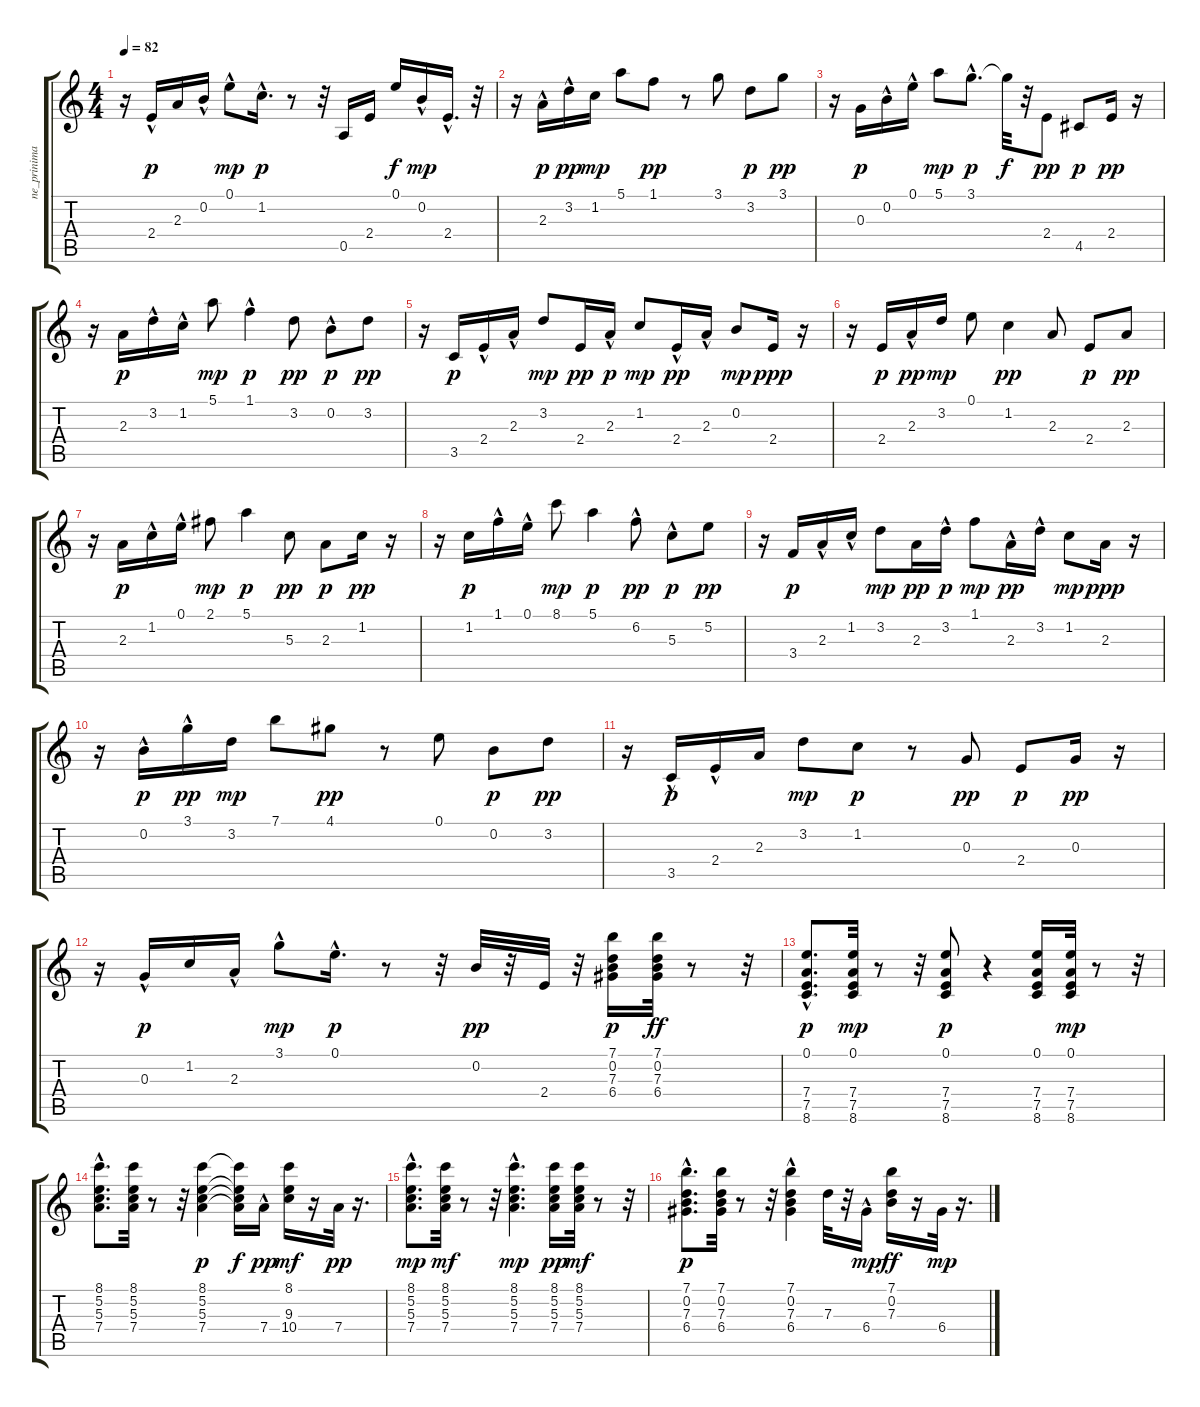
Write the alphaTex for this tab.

\track ("ne_prinimai" "ne_prinima") {instrument acousticguitarsteel}
\staff {score tabs}
\tuning (E4 B3 G3 D3 A2 E2) {hide}
\ts (4 4)
\tempo 82
\clef g2
\ks c
r.16{dy pp} 2.4{hac}.16{dy p} 2.3.16 0.2{hac}.16 0.1{hac}.8{dy mp} 1.2{hac}.16{d dy p} r.8 r.32 0.5.16 2.4.16 0.1.16{dy f} 0.2{hac}.16{dy mp} 2.4{hac}.16{d} r.32 |
r.16 2.3{hac}.16{dy p} 3.2{hac}.16{dy pp} 1.2.16{dy mp} 5.1.8 1.1.8{dy pp} r.8 3.1.8 3.2.8{dy p} 3.1.8{dy pp} |
r.16 0.3.16{dy p} 0.2{hac}.16 0.1{hac}.16 5.1.8{dy mp} 3.1{hac}.8{d dy p} 3.1{t}.32{dy f} r.32 2.4.8{dy pp} 4.5.8{dy p} 2.4.16{dy pp} r.16 |
r.16 2.3.16{dy p} 3.2{hac}.16 1.2{hac}.16 5.1.8{dy mp} 1.1{hac}.4{dy p} 3.2.8{dy pp} 0.2{hac}.8{dy p} 3.2.8{dy pp} |
r.16 3.5.16{dy p} 2.4{hac}.16 2.3{hac}.16 3.2.8{dy mp} 2.4.16{dy pp} 2.3{hac}.16{dy p} 1.2.8{dy mp} 2.4{hac}.16{dy pp} 2.3{hac}.16 0.2.8{dy mp} 2.4.16{dy ppp} r.16 |
r.16 2.4.16{dy p} 2.3{hac}.16{dy pp} 3.2.16{dy mp} 0.1.8 1.2.4{dy pp} 2.3.8 2.4.8{dy p} 2.3.8{dy pp} |
r.16 2.3.16{dy p} 1.2{hac}.16 0.1{hac}.16 2.1.8{dy mp} 5.1.4{dy p} 5.3.8{dy pp} 2.3.8{dy p} 1.2.16{dy pp} r.16 |
r.16 1.2.16{dy p} 1.1{hac}.16 0.1{hac}.16 8.1.8{dy mp} 5.1.4{dy p} 6.2{hac}.8{dy pp} 5.3{hac}.8{dy p} 5.2.8{dy pp} |
r.16 3.4.16{dy p} 2.3{hac}.16 1.2{hac}.16 3.2.8{dy mp} 2.3.16{dy pp} 3.2{hac}.16{dy p} 1.1.8{dy mp} 2.3{hac}.16{dy pp} 3.2{hac}.16 1.2.8{dy mp} 2.3.16{dy ppp} r.16 |
r.16 0.2{hac}.16{dy p} 3.1{hac}.16{dy pp} 3.2.16{dy mp} 7.1.8 4.1.8{dy pp} r.8 0.1.8 0.2.8{dy p} 3.2.8{dy pp} |
r.16 3.5{hac}.16{dy p} 2.4{hac}.16 2.3.16 3.2.8{dy mp} 1.2.8{dy p} r.8 0.3.8{dy pp} 2.4.8{dy p} 0.3.16{dy pp} r.16 |
r.16 0.3{hac}.16{dy p} 1.2.16 2.3{hac}.16 3.1{hac}.8{dy mp} 0.1{hac}.16{d dy p} r.8 r.32 0.2.32{dy pp} r.32 2.4.32 r.32 (7.1 0.2 7.3 6.4).16{dy p} (7.1 0.2 7.3 6.4).32{dy ff} r.8 r.32 |
(0.1{hac} 7.4{hac} 7.5{hac} 8.6{hac}).8{d dy p} (0.1 7.4 7.5 8.6).32{dy mp} r.8 r.32 (0.1 7.4 7.5 8.6).8{dy p} r.4 (0.1 7.4 7.5 8.6).16 (0.1 7.4 7.5 8.6).32{dy mp} r.8 r.32 |
(8.1{hac} 5.2{hac} 5.3{hac} 7.4{hac}).8{d} (8.1 5.2 5.3 7.4).32 r.8 r.32 (8.1 5.2 5.3 7.4).4{dy p} (8.1{t} 5.2{t} 5.3{t} 7.4{t}).16{dy f} 7.4{hac}.16{dy pp} (8.1 9.3 10.4).16{dy mf} r.16 7.4.32{dy pp} r.16{d} |
(8.1{hac} 5.2{hac} 5.3{hac} 7.4{hac}).8{d dy mp} (8.1 5.2 5.3 7.4).32{dy mf} r.8 r.32 (8.1{hac} 5.2{hac} 5.3{hac} 7.4{hac}).4{d dy mp} (8.1 5.2 5.3 7.4).16{dy pp} (8.1 5.2 5.3 7.4).32{dy mf} r.8 r.32 |
(7.1{hac} 0.2{hac} 7.3{hac} 6.4{hac}).8{d dy p} (7.1 0.2 7.3 6.4).32 r.8 r.32 (7.1 0.2 7.3{hac} 6.4).4 7.3.32 r.32 6.4{hac}.16{dy mp} (7.1 0.2 7.3).16{dy ff} r.16 6.4.32{dy mp} r.16{d}
